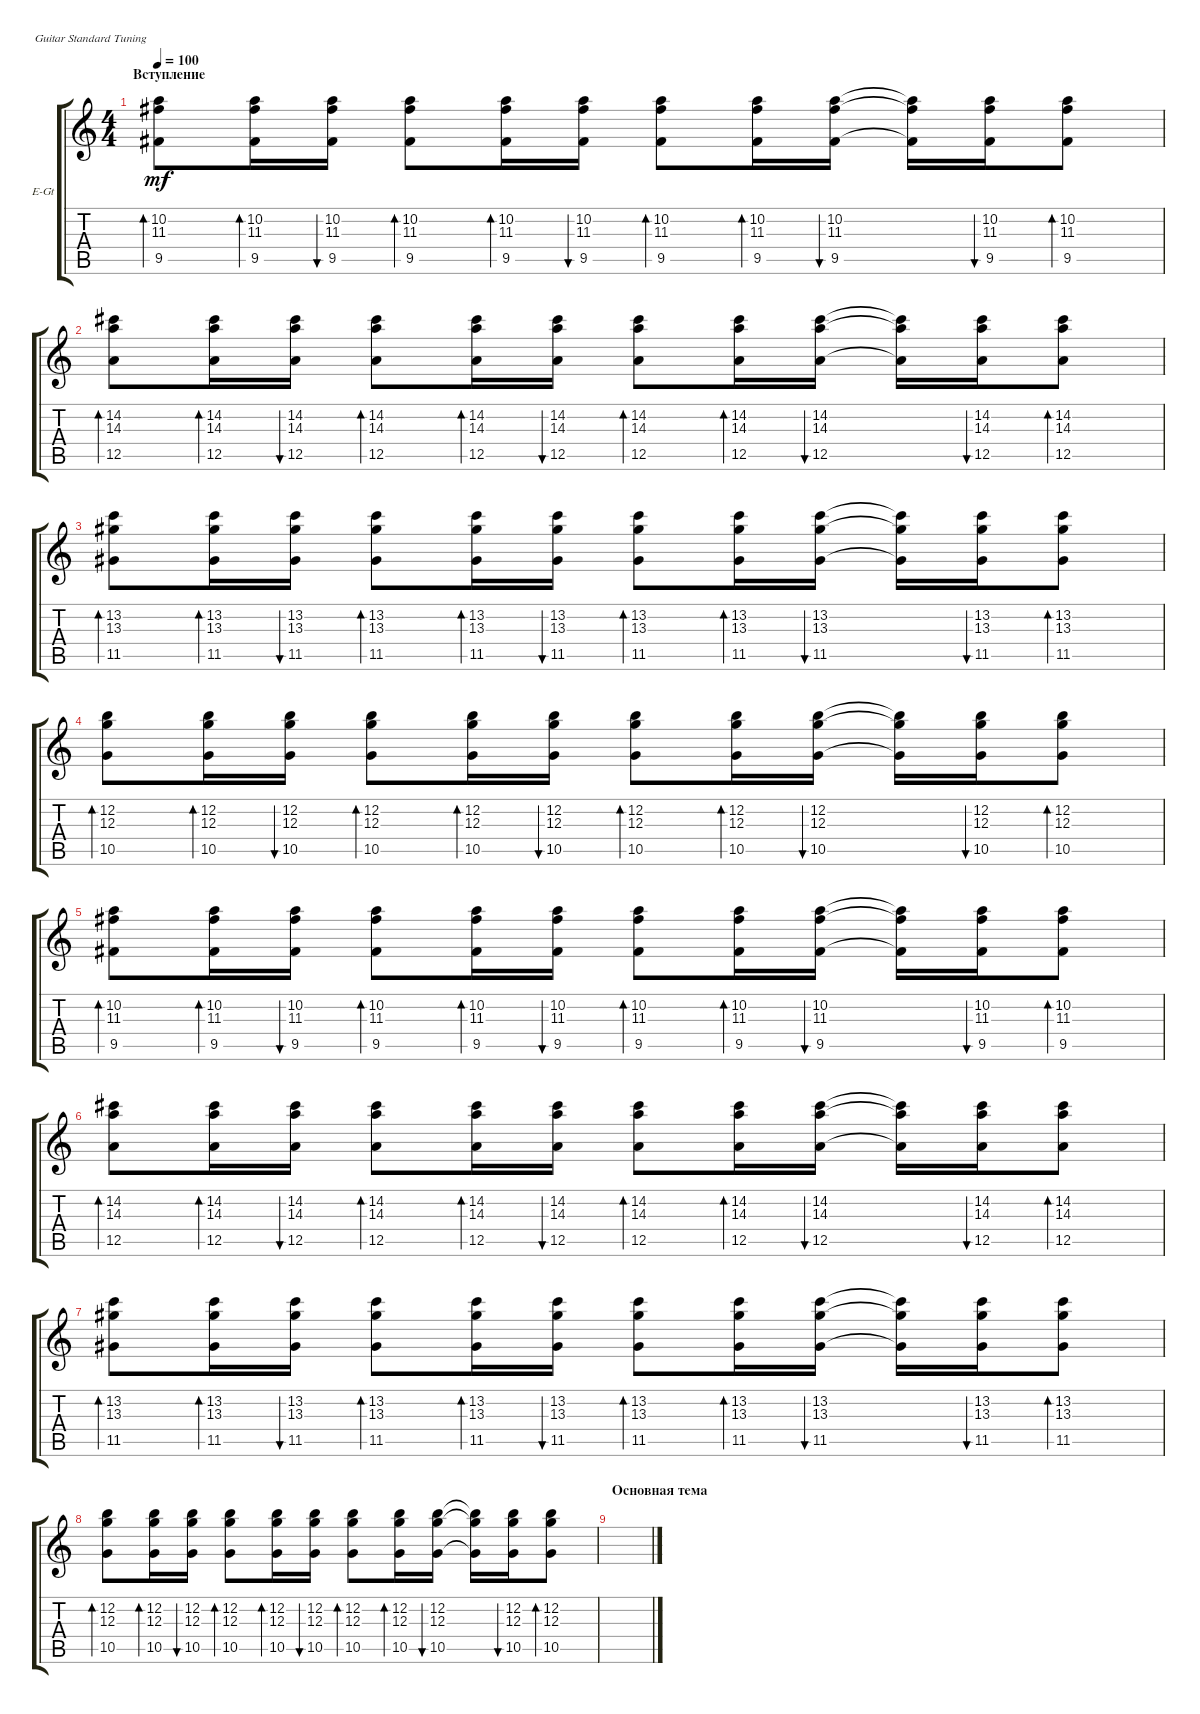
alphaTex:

\defaultSystemsLayout 4
\bracketExtendMode groupsimilarinstruments
\firstSystemTrackNameOrientation horizontal
\otherSystemsTrackNameOrientation horizontal
\track ("Rhytm Guitar (Clean)" "E-Gt") {instrument electricguitarclean}
\staff {score tabs}
\tuning (E4 B3 G3 D3 A2 E2)
\ts (4 4)
\section ("" "Вступление")
\tempo 100
\clef g2
\scale
0.653631
\ks c
(9.5 11.3 10.2).8{bd 30 dy mf instrument electricguitarclean} (9.5 11.3 10.2).16{bd 30} (9.5 11.3 10.2).16{bu 30} (9.5 11.3 10.2).8{bd 30} (9.5 11.3 10.2).16{bd 30} (9.5 11.3 10.2).16{bu 30} (9.5 11.3 10.2).8{bd 30} (9.5 11.3 10.2).16{bd 30} (9.5 11.3 10.2).16{bu 30} (9.5{t} 11.3{t} 10.2{t}).16 (9.5 11.3 10.2).16{bu 30} (9.5 11.3 10.2).8{bd 30} |
\scale
0.346369 (12.5 14.3 14.2).8{bd 30} (12.5 14.3 14.2).16{bd 30} (12.5 14.3 14.2).16{bu 30} (12.5 14.3 14.2).8{bd 30} (12.5 14.3 14.2).16{bd 30} (12.5 14.3 14.2).16{bu 30} (12.5 14.3 14.2).8{bd 30} (12.5 14.3 14.2).16{bd 30} (12.5 14.3 14.2).16{bu 30} (12.5{t} 14.3{t} 14.2{t}).16 (12.5 14.3 14.2).16{bu 30} (12.5 14.3 14.2).8{bd 30} |
\scale
0.5 (11.5 13.3 13.2).8{bd 30} (11.5 13.3 13.2).16{bd 30} (11.5 13.3 13.2).16{bu 30} (11.5 13.3 13.2).8{bd 30} (11.5 13.3 13.2).16{bd 30} (11.5 13.3 13.2).16{bu 30} (11.5 13.3 13.2).8{bd 30} (11.5 13.3 13.2).16{bd 30} (11.5 13.3 13.2).16{bu 30} (11.5{t} 13.3{t} 13.2{t}).16 (11.5 13.3 13.2).16{bu 30} (11.5 13.3 13.2).8{bd 30} |
\scale
0.5 (10.5 12.3 12.2).8{bd 30} (10.5 12.3 12.2).16{bd 30} (10.5 12.3 12.2).16{bu 30} (10.5 12.3 12.2).8{bd 30} (10.5 12.3 12.2).16{bd 30} (10.5 12.3 12.2).16{bu 30} (10.5 12.3 12.2).8{bd 30} (10.5 12.3 12.2).16{bd 30} (10.5 12.3 12.2).16{bu 30} (10.5{t} 12.3{t} 12.2{t}).16 (10.5 12.3 12.2).16{bu 30} (10.5 12.3 12.2).8{bd 30} |
\scale
0.5 (9.5 11.3 10.2).8{bd 30} (9.5 11.3 10.2).16{bd 30} (9.5 11.3 10.2).16{bu 30} (9.5 11.3 10.2).8{bd 30} (9.5 11.3 10.2).16{bd 30} (9.5 11.3 10.2).16{bu 30} (9.5 11.3 10.2).8{bd 30} (9.5 11.3 10.2).16{bd 30} (9.5 11.3 10.2).16{bu 30} (9.5{t} 11.3{t} 10.2{t}).16 (9.5 11.3 10.2).16{bu 30} (9.5 11.3 10.2).8{bd 30} |
\scale
0.5 (12.5 14.3 14.2).8{bd 30} (12.5 14.3 14.2).16{bd 30} (12.5 14.3 14.2).16{bu 30} (12.5 14.3 14.2).8{bd 30} (12.5 14.3 14.2).16{bd 30} (12.5 14.3 14.2).16{bu 30} (12.5 14.3 14.2).8{bd 30} (12.5 14.3 14.2).16{bd 30} (12.5 14.3 14.2).16{bu 30} (12.5{t} 14.3{t} 14.2{t}).16 (12.5 14.3 14.2).16{bu 30} (12.5 14.3 14.2).8{bd 30} |
\scale
0.5 (11.5 13.3 13.2).8{bd 30} (11.5 13.3 13.2).16{bd 30} (11.5 13.3 13.2).16{bu 30} (11.5 13.3 13.2).8{bd 30} (11.5 13.3 13.2).16{bd 30} (11.5 13.3 13.2).16{bu 30} (11.5 13.3 13.2).8{bd 30} (11.5 13.3 13.2).16{bd 30} (11.5 13.3 13.2).16{bu 30} (11.5{t} 13.3{t} 13.2{t}).16 (11.5 13.3 13.2).16{bu 30} (11.5 13.3 13.2).8{bd 30} |
\scale
0.5 (10.5 12.3 12.2).8{bd 30} (10.5 12.3 12.2).16{bd 30} (10.5 12.3 12.2).16{bu 30} (10.5 12.3 12.2).8{bd 30} (10.5 12.3 12.2).16{bd 30} (10.5 12.3 12.2).16{bu 30} (10.5 12.3 12.2).8{bd 30} (10.5 12.3 12.2).16{bd 30} (10.5 12.3 12.2).16{bu 30} (10.5{t} 12.3{t} 12.2{t}).16 (10.5 12.3 12.2).16{bu 30} (10.5 12.3 12.2).8{bd 30} |
\section ("" "Основная тема")
\scale
0.5 |
\scale
0.5 |
\scale
0.5 |
\scale
0.5 |
\scale
0.5 |
\scale
0.5 |
\scale
0.5 |
\scale
0.5
